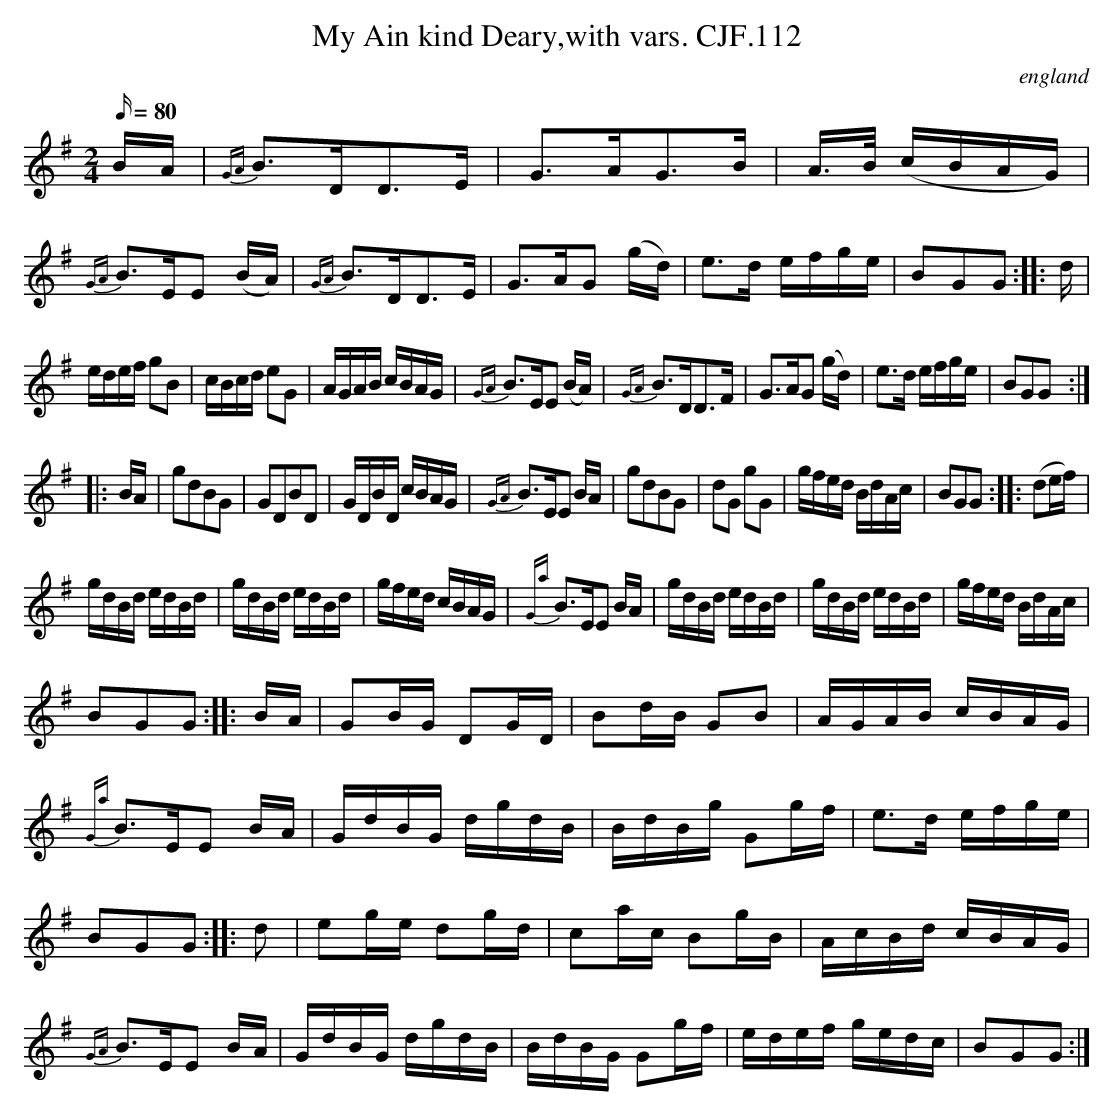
X:1
T:My Ain kind Deary,with vars. CJF.112
O:england
M:2/4
L:1/16
Q:80
K:G
BA|{GA}B3DD3E|G3AG3B|A>B (cBAG)|{GA}B3EE2 (BA)|\
{GA}B3DD3E|G3AG2 (gd)|e3d efge|B2G2G2:|:d|
edef g2B2|cBcd e2G2|AGAB cBAG|{GA}B3EE2 (BA)|\
{GA}B3DD3F|G3AG2 (gd)|e3d efge|B2G2G2:|:
BA|g2d2B2G2|G2D2B2D2|GDBD cBAG|{GA}B3EE2 BA|\
g2d2B2G2|d2G2 g2G2|gfed BdAc|B2G2G2:|:(d2ef)|
gdBd edBd|gdBd edBd|gfed cBAG|{Ga}B3EE2 BA|\
gdBd edBd|gdBd edBd|gfed BdAc|
B2G2G2:|:BA|G2BG D2GD|B2dB G2B2|AGAB cBAG|\
{Ga}B3EE2 BA|GdBG dgdB|BdBg G2gf|e3d efge|
B2G2G2:|:d2|e2ge d2gd|c2ac B2gB|AcBd cBAG|\
{GA}B3EE2 BA|GdBG dgdB|BdBG G2gf|edef gedc|B2G2G2:|]
